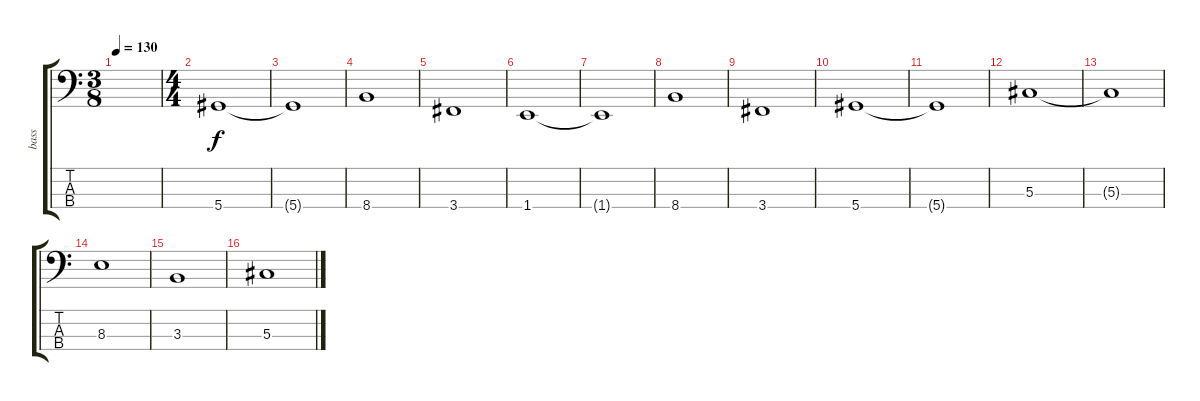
\track ("bass" "bass") {instrument synthbass2}
\staff {score tabs}
\tuning (Gb2 Db2 Ab1 Eb1) {hide}
\ts (3 8)
\tempo 130
\clef f4
\ks c
|
\ts (4 4)
5.4.1 |
5.4{t}.1 |
8.4.1 |
3.4.1 |
1.4.1 |
1.4{t}.1 |
8.4.1 |
3.4.1 |
5.4.1 |
5.4{t}.1 |
5.3.1 |
5.3{t}.1 |
8.3.1 |
3.3.1 |
5.3.1
